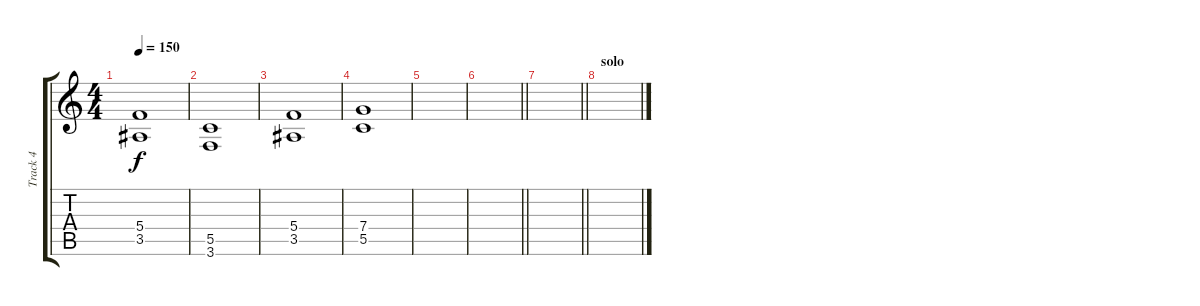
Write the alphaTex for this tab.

\track ("Track 4" "Track 4") {instrument overdrivenguitar}
\staff {score tabs}
\tuning (D4 A3 F3 C3 G2 D2) {hide}
\ts (4 4)
\tempo 150
\clef g2
\ks c
(5.4 3.5).1{dy f} |
(5.5 3.6).1 |
(5.4 3.5).1 |
(7.4 5.5).1 |
|
\barLineRight lightlight
|
\barLineRight lightlight
|
\section ("" "solo")
